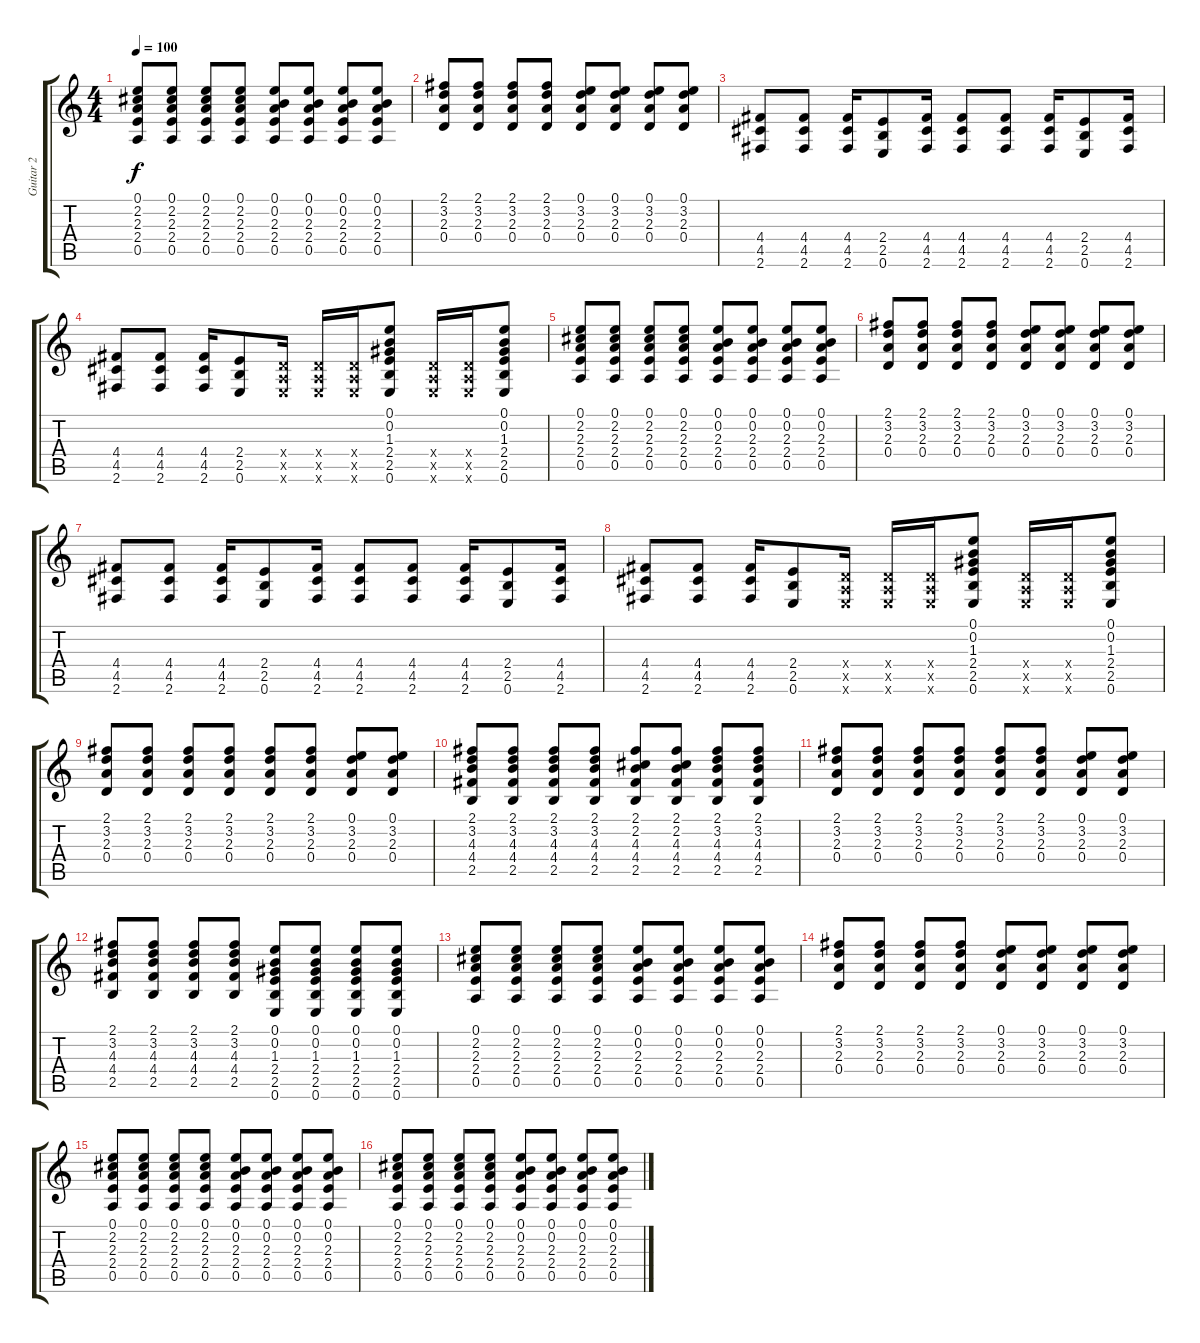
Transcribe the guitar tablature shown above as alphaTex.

\track ("Guitar 2" "Guitar 2") {instrument distortionguitar}
\staff {score tabs}
\tuning (E4 B3 G3 D3 A2 E2) {hide}
\ts (4 4)
\tempo 100
\clef g2
\ks c
(0.1 2.2 2.3 2.4 0.5).8{dy f volume 14} (0.1 2.2 2.3 2.4 0.5).8 (0.1 2.2 2.3 2.4 0.5).8 (0.1 2.2 2.3 2.4 0.5).8 (0.1 0.2 2.3 2.4 0.5).8 (0.1 0.2 2.3 2.4 0.5).8 (0.1 0.2 2.3 2.4 0.5).8 (0.1 0.2 2.3 2.4 0.5).8 |
(2.1 3.2 2.3 0.4).8 (2.1 3.2 2.3 0.4).8 (2.1 3.2 2.3 0.4).8 (2.1 3.2 2.3 0.4).8 (0.1 3.2 2.3 0.4).8 (0.1 3.2 2.3 0.4).8 (0.1 3.2 2.3 0.4).8 (0.1 3.2 2.3 0.4).8 |
(4.4 4.5 2.6).8 (4.4 4.5 2.6).8 (4.4 4.5 2.6).16 (2.4 2.5 0.6).8 (4.4 4.5 2.6).16 (4.4 4.5 2.6).8 (4.4 4.5 2.6).8 (4.4 4.5 2.6).16 (2.4 2.5 0.6).8 (4.4 4.5 2.6).16 |
(4.4 4.5 2.6).8 (4.4 4.5 2.6).8 (4.4 4.5 2.6).16 (2.4 2.5 0.6).8 (0.4{x} 0.5{x} 0.6{x}).16 (0.4{x} 0.5{x} 0.6{x}).16 (0.4{x} 0.5{x} 0.6{x}).16 (0.1 0.2 1.3 2.4 2.5 0.6).8 (0.4{x} 0.5{x} 0.6{x}).16 (0.4{x} 0.5{x} 0.6{x}).16 (0.1 0.2 1.3 2.4 2.5 0.6).8 |
(0.1 2.2 2.3 2.4 0.5).8 (0.1 2.2 2.3 2.4 0.5).8 (0.1 2.2 2.3 2.4 0.5).8 (0.1 2.2 2.3 2.4 0.5).8 (0.1 0.2 2.3 2.4 0.5).8 (0.1 0.2 2.3 2.4 0.5).8 (0.1 0.2 2.3 2.4 0.5).8 (0.1 0.2 2.3 2.4 0.5).8 |
(2.1 3.2 2.3 0.4).8 (2.1 3.2 2.3 0.4).8 (2.1 3.2 2.3 0.4).8 (2.1 3.2 2.3 0.4).8 (0.1 3.2 2.3 0.4).8 (0.1 3.2 2.3 0.4).8 (0.1 3.2 2.3 0.4).8 (0.1 3.2 2.3 0.4).8 |
(4.4 4.5 2.6).8 (4.4 4.5 2.6).8 (4.4 4.5 2.6).16 (2.4 2.5 0.6).8 (4.4 4.5 2.6).16 (4.4 4.5 2.6).8 (4.4 4.5 2.6).8 (4.4 4.5 2.6).16 (2.4 2.5 0.6).8 (4.4 4.5 2.6).16 |
(4.4 4.5 2.6).8 (4.4 4.5 2.6).8 (4.4 4.5 2.6).16 (2.4 2.5 0.6).8 (0.4{x} 0.5{x} 0.6{x}).16 (0.4{x} 0.5{x} 0.6{x}).16 (0.4{x} 0.5{x} 0.6{x}).16 (0.1 0.2 1.3 2.4 2.5 0.6).8 (0.4{x} 0.5{x} 0.6{x}).16 (0.4{x} 0.5{x} 0.6{x}).16 (0.1 0.2 1.3 2.4 2.5 0.6).8 |
(2.1 3.2 2.3 0.4).8 (2.1 3.2 2.3 0.4).8 (2.1 3.2 2.3 0.4).8 (2.1 3.2 2.3 0.4).8 (2.1 3.2 2.3 0.4).8 (2.1 3.2 2.3 0.4).8 (0.1 3.2 2.3 0.4).8 (0.1 3.2 2.3 0.4).8 |
(2.1 3.2 4.3 4.4 2.5).8 (2.1 3.2 4.3 4.4 2.5).8 (2.1 3.2 4.3 4.4 2.5).8 (2.1 3.2 4.3 4.4 2.5).8 (2.1 2.2 4.3 4.4 2.5).8 (2.1 2.2 4.3 4.4 2.5).8 (2.1 3.2 4.3 4.4 2.5).8 (2.1 3.2 4.3 4.4 2.5).8 |
(2.1 3.2 2.3 0.4).8 (2.1 3.2 2.3 0.4).8 (2.1 3.2 2.3 0.4).8 (2.1 3.2 2.3 0.4).8 (2.1 3.2 2.3 0.4).8 (2.1 3.2 2.3 0.4).8 (0.1 3.2 2.3 0.4).8 (0.1 3.2 2.3 0.4).8 |
(2.1 3.2 4.3 4.4 2.5).8 (2.1 3.2 4.3 4.4 2.5).8 (2.1 3.2 4.3 4.4 2.5).8 (2.1 3.2 4.3 4.4 2.5).8 (0.1 0.2 1.3 2.4 2.5 0.6).8 (0.1 0.2 1.3 2.4 2.5 0.6).8 (0.1 0.2 1.3 2.4 2.5 0.6).8 (0.1 0.2 1.3 2.4 2.5 0.6).8 |
(0.1 2.2 2.3 2.4 0.5).8 (0.1 2.2 2.3 2.4 0.5).8 (0.1 2.2 2.3 2.4 0.5).8 (0.1 2.2 2.3 2.4 0.5).8 (0.1 0.2 2.3 2.4 0.5).8 (0.1 0.2 2.3 2.4 0.5).8 (0.1 0.2 2.3 2.4 0.5).8 (0.1 0.2 2.3 2.4 0.5).8 |
(2.1 3.2 2.3 0.4).8 (2.1 3.2 2.3 0.4).8 (2.1 3.2 2.3 0.4).8 (2.1 3.2 2.3 0.4).8 (0.1 3.2 2.3 0.4).8 (0.1 3.2 2.3 0.4).8 (0.1 3.2 2.3 0.4).8 (0.1 3.2 2.3 0.4).8 |
(0.1 2.2 2.3 2.4 0.5).8 (0.1 2.2 2.3 2.4 0.5).8 (0.1 2.2 2.3 2.4 0.5).8 (0.1 2.2 2.3 2.4 0.5).8 (0.1 0.2 2.3 2.4 0.5).8 (0.1 0.2 2.3 2.4 0.5).8 (0.1 0.2 2.3 2.4 0.5).8 (0.1 0.2 2.3 2.4 0.5).8 |
(0.1 2.2 2.3 2.4 0.5).8 (0.1 2.2 2.3 2.4 0.5).8 (0.1 2.2 2.3 2.4 0.5).8 (0.1 2.2 2.3 2.4 0.5).8 (0.1 0.2 2.3 2.4 0.5).8 (0.1 0.2 2.3 2.4 0.5).8 (0.1 0.2 2.3 2.4 0.5).8 (0.1 0.2 2.3 2.4 0.5).8
